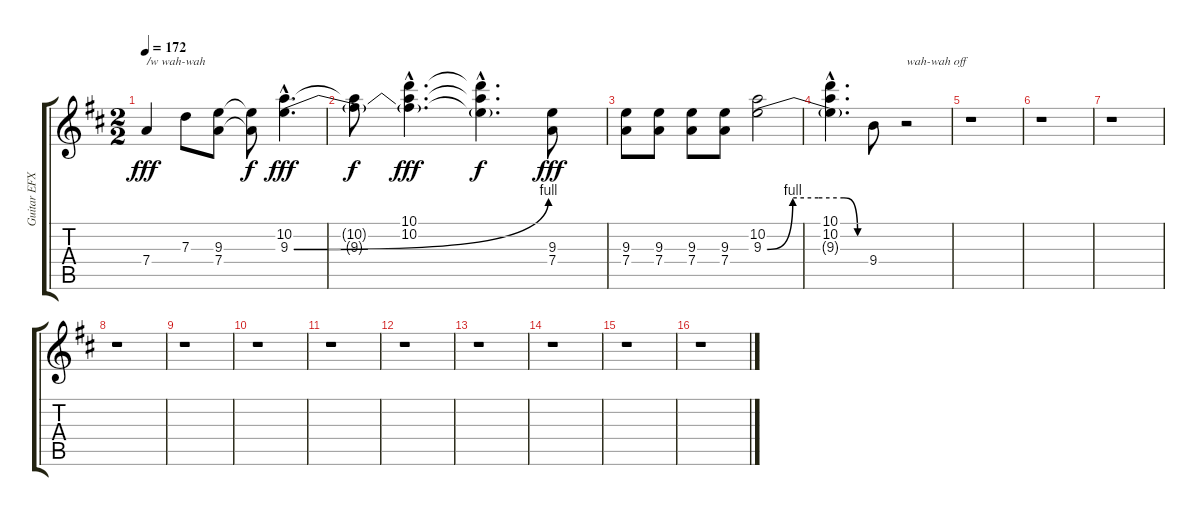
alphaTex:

\track ("Guitar EFX" "Guitar EFX") {instrument guitarharmonics}
\staff {score tabs}
\tuning (E4 B3 G3 D3 A2 E2) {hide}
\ts (2 2)
\tempo 172
\clef g2
\ks d
7.4.4{txt "/w wah-wah" dy fff volume 10 instrument pad3polysynth} 7.3.8 (9.3 7.4).8 (9.3{t} 7.4{t}).8{dy f} (10.2{hac} 9.3{be (bend 0 0 60 4) hac}).4{d dy fff} |
(10.2{t} 9.3{t}).8{dy f} (10.1{hac} 10.2{hac} 9.3{hac t}).4{d dy fff} (10.1{hac t} 10.2{hac t} 9.3{hac t}).4{d dy f} (9.3 7.4).8{dy fff} |
(9.3 7.4).8 (9.3 7.4).8 (9.3 7.4).8 (9.3 7.4).8 (10.2 9.3{be (custom 0 0 15 4 30 4 45 4 53 0 60 0)}).2 |
(10.1{hac} 10.2{hac} 9.3{hac t}).4{d} 9.4.8 r.2{txt "wah-wah off"} |
r.1 |
r.1 |
r.1 |
r.1 |
r.1 |
r.1 |
r.1 |
r.1 |
r.1 |
r.1 |
r.1 |
r.1
